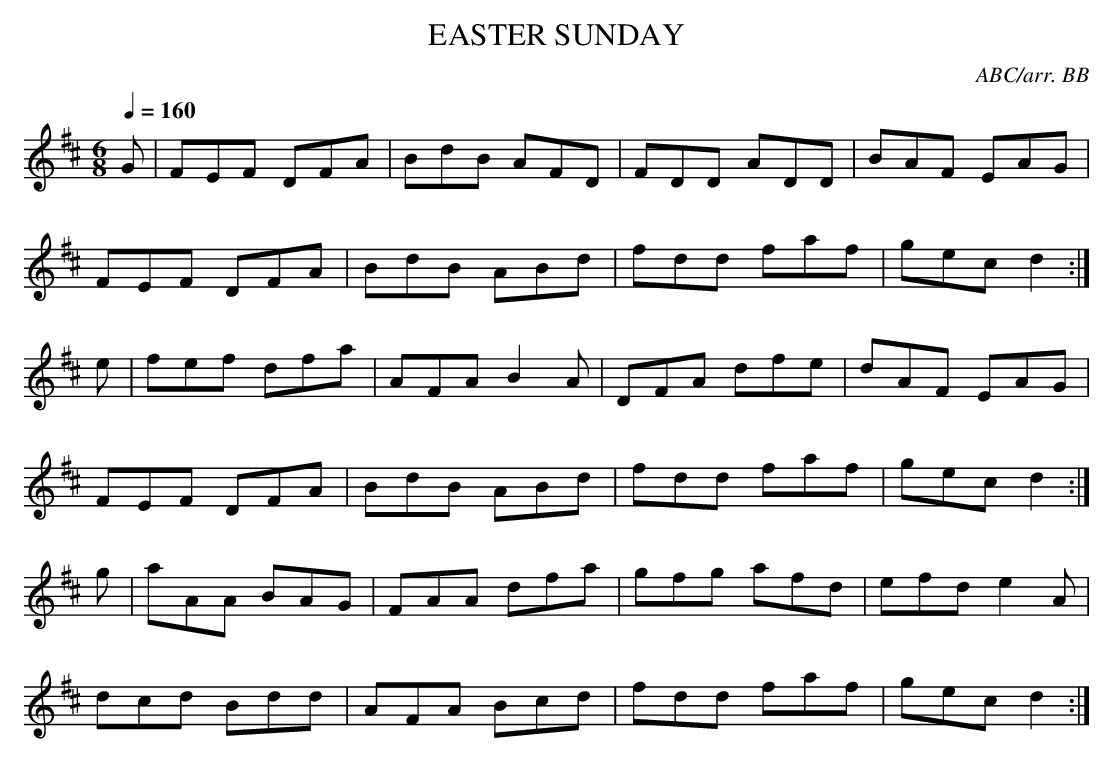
X:1
T:EASTER SUNDAY
C:ABC/arr. BB
Q:1/4=160
L:1/8
M:6/8
K:D
G|FEF DFA|BdB AFD|FDD ADD|BAF EAG|
FEF DFA|BdB ABd|fdd faf|gec d2:|
e|fef dfa|AFA B2A|DFA dfe|dAF EAG|
FEF DFA|BdB ABd|fdd faf|gec d2:|
g|aAA BAG|FAA dfa|gfg afd|efd e2A|
dcd Bdd|AFA Bcd|fdd faf|gec d2:|
